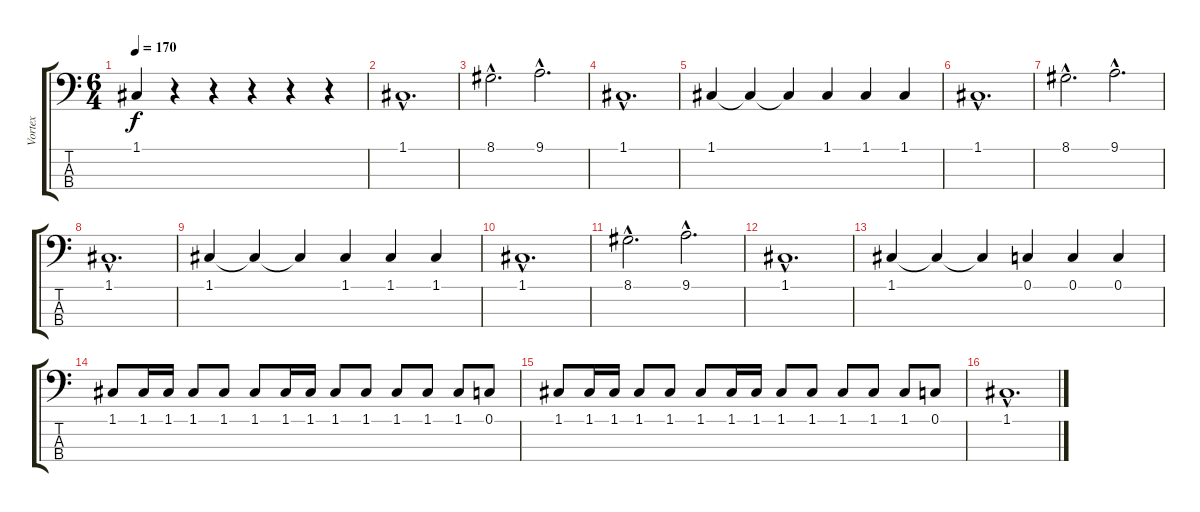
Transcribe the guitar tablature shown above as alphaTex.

\track ("Vortex" "Vortex") {instrument electricbassfinger}
\staff {score tabs}
\tuning (C2 G1 D1 A0) {hide}
\ts (6 4)
\tempo 170
\clef f4
\ks c
1.1.4{dy f} r.4 r.4 r.4 r.4 r.4 |
1.1{hac}.1{d} |
8.1{hac}.2{d} 9.1{hac}.2{d} |
1.1{hac}.1{d} |
1.1.4 1.1{t}.4 1.1{t}.4 1.1.4 1.1.4 1.1.4 |
1.1{hac}.1{d} |
8.1{hac}.2{d} 9.1{hac}.2{d} |
1.1{hac}.1{d} |
1.1.4 1.1{t}.4 1.1{t}.4 1.1.4 1.1.4 1.1.4 |
1.1{hac}.1{d} |
8.1{hac}.2{d} 9.1{hac}.2{d} |
1.1{hac}.1{d} |
1.1.4 1.1{t}.4 1.1{t}.4 0.1.4 0.1.4 0.1.4 |
1.1.8 1.1.16 1.1.16 1.1.8 1.1.8 1.1.8 1.1.16 1.1.16 1.1.8 1.1.8 1.1.8 1.1.8 1.1.8 0.1.8 |
1.1.8 1.1.16 1.1.16 1.1.8 1.1.8 1.1.8 1.1.16 1.1.16 1.1.8 1.1.8 1.1.8 1.1.8 1.1.8 0.1.8 |
1.1{hac}.1{d}
